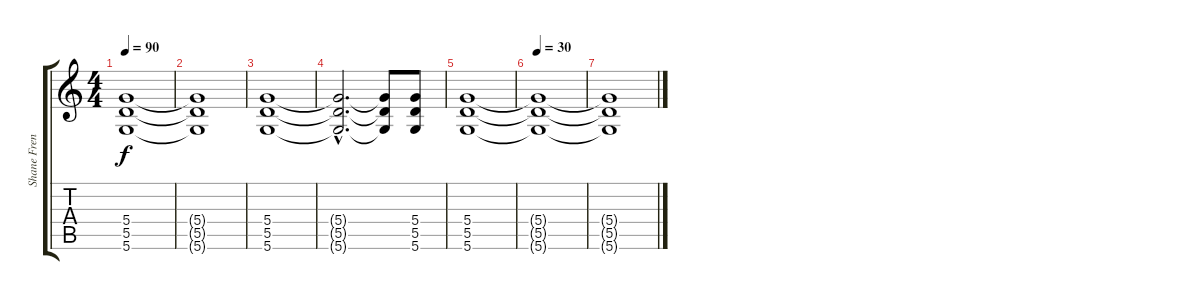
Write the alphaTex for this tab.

\track ("Shane French" "Shane Fren") {instrument overdrivenguitar}
\staff {score tabs}
\tuning (E4 B3 G3 D3 A2 D2) {hide}
\ts (4 4)
\tempo 90
\clef g2
\ks c
(5.4 5.5 5.6).1{dy f} |
(5.4{t} 5.5{t} 5.6{t}).1 |
(5.4 5.5 5.6).1 |
(5.4{hac t} 5.5{hac t} 5.6{hac t}).2{d} (5.4{t} 5.5{t} 5.6{t}).8 (5.4 5.5 5.6).8 |
(5.4 5.5 5.6).1 |
\tempo 30
(5.4{t} 5.5{t} 5.6{t}).1{volume 0} |
(5.4{t} 5.5{t} 5.6{t}).1
